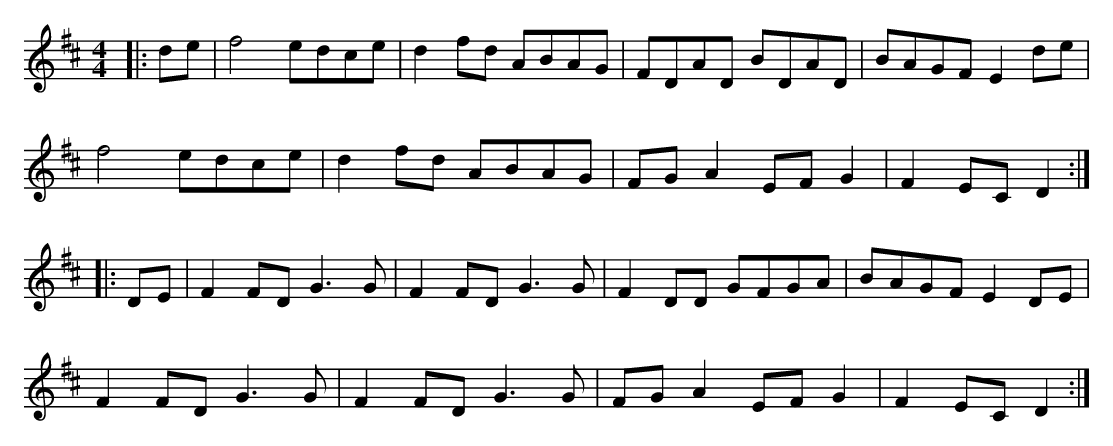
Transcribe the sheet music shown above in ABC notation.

X:1
M:4/4
K:D
|:de|f4 edce|d2 fd ABAG|FDAD BDAD|BAGF E2 de|
f4 edce|d2 fd ABAG|FG A2 EF G2|F2 EC D2:|
|:DE|F2 FD G3 G|F2 FD G3 G|F2 DD GFGA|BAGF E2 DE|
F2 FD G3 G|F2 FD G3 G|FG A2 EF G2|F2 EC D2:|
